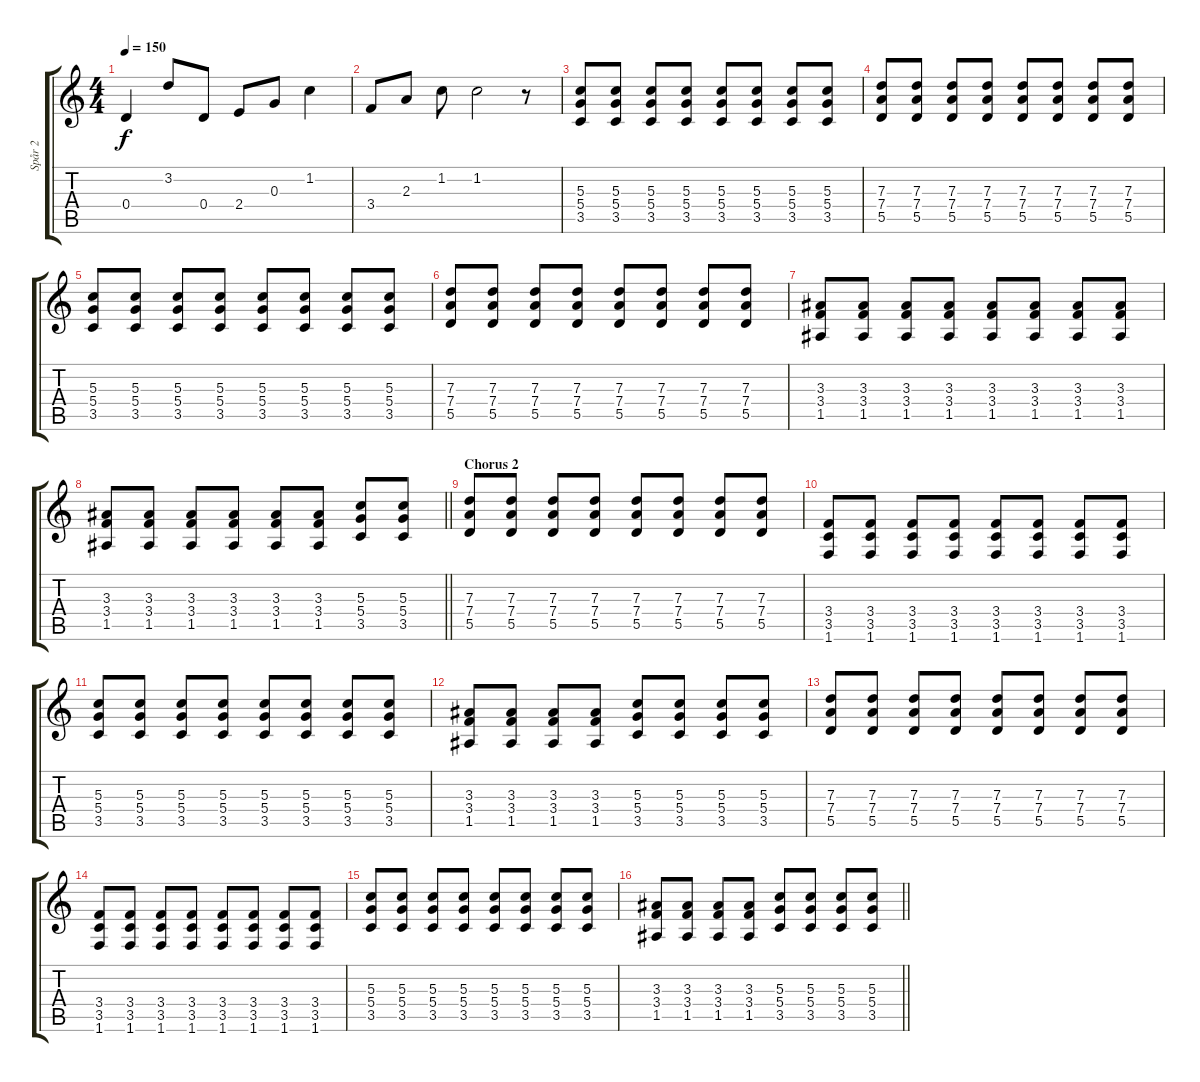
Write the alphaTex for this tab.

\track ("Spår 2" "Spår 2") {instrument distortionguitar}
\staff {score tabs}
\tuning (E4 B3 G3 D3 A2 E2) {hide}
\ts (4 4)
\tempo 150
\clef g2
\ks c
0.4.4{dy f} 3.2.8 0.4.8 2.4.8 0.3.8 1.2.4 |
3.4.8 2.3.8 1.2.8 1.2.2 r.8 |
(5.3 5.4 3.5).8 (5.3 5.4 3.5).8 (5.3 5.4 3.5).8 (5.3 5.4 3.5).8 (5.3 5.4 3.5).8 (5.3 5.4 3.5).8 (5.3 5.4 3.5).8 (5.3 5.4 3.5).8 |
(7.3 7.4 5.5).8 (7.3 7.4 5.5).8 (7.3 7.4 5.5).8 (7.3 7.4 5.5).8 (7.3 7.4 5.5).8 (7.3 7.4 5.5).8 (7.3 7.4 5.5).8 (7.3 7.4 5.5).8 |
(5.3 5.4 3.5).8 (5.3 5.4 3.5).8 (5.3 5.4 3.5).8 (5.3 5.4 3.5).8 (5.3 5.4 3.5).8 (5.3 5.4 3.5).8 (5.3 5.4 3.5).8 (5.3 5.4 3.5).8 |
(7.3 7.4 5.5).8 (7.3 7.4 5.5).8 (7.3 7.4 5.5).8 (7.3 7.4 5.5).8 (7.3 7.4 5.5).8 (7.3 7.4 5.5).8 (7.3 7.4 5.5).8 (7.3 7.4 5.5).8 |
(3.3 3.4 1.5).8 (3.3 3.4 1.5).8 (3.3 3.4 1.5).8 (3.3 3.4 1.5).8 (3.3 3.4 1.5).8 (3.3 3.4 1.5).8 (3.3 3.4 1.5).8 (3.3 3.4 1.5).8 |
\barLineRight lightlight
(3.3 3.4 1.5).8 (3.3 3.4 1.5).8 (3.3 3.4 1.5).8 (3.3 3.4 1.5).8 (3.3 3.4 1.5).8 (3.3 3.4 1.5).8 (5.3 5.4 3.5).8 (5.3 5.4 3.5).8 |
\section ("" "Chorus 2")
(7.3 7.4 5.5).8 (7.3 7.4 5.5).8 (7.3 7.4 5.5).8 (7.3 7.4 5.5).8 (7.3 7.4 5.5).8 (7.3 7.4 5.5).8 (7.3 7.4 5.5).8 (7.3 7.4 5.5).8 |
(3.4 3.5 1.6).8 (3.4 3.5 1.6).8 (3.4 3.5 1.6).8 (3.4 3.5 1.6).8 (3.4 3.5 1.6).8 (3.4 3.5 1.6).8 (3.4 3.5 1.6).8 (3.4 3.5 1.6).8 |
(5.3 5.4 3.5).8 (5.3 5.4 3.5).8 (5.3 5.4 3.5).8 (5.3 5.4 3.5).8 (5.3 5.4 3.5).8 (5.3 5.4 3.5).8 (5.3 5.4 3.5).8 (5.3 5.4 3.5).8 |
(3.3 3.4 1.5).8 (3.3 3.4 1.5).8 (3.3 3.4 1.5).8 (3.3 3.4 1.5).8 (5.3 5.4 3.5).8 (5.3 5.4 3.5).8 (5.3 5.4 3.5).8 (5.3 5.4 3.5).8 |
(7.3 7.4 5.5).8 (7.3 7.4 5.5).8 (7.3 7.4 5.5).8 (7.3 7.4 5.5).8 (7.3 7.4 5.5).8 (7.3 7.4 5.5).8 (7.3 7.4 5.5).8 (7.3 7.4 5.5).8 |
(3.4 3.5 1.6).8 (3.4 3.5 1.6).8 (3.4 3.5 1.6).8 (3.4 3.5 1.6).8 (3.4 3.5 1.6).8 (3.4 3.5 1.6).8 (3.4 3.5 1.6).8 (3.4 3.5 1.6).8 |
(5.3 5.4 3.5).8 (5.3 5.4 3.5).8 (5.3 5.4 3.5).8 (5.3 5.4 3.5).8 (5.3 5.4 3.5).8 (5.3 5.4 3.5).8 (5.3 5.4 3.5).8 (5.3 5.4 3.5).8 |
\barLineRight lightlight
(3.3 3.4 1.5).8 (3.3 3.4 1.5).8 (3.3 3.4 1.5).8 (3.3 3.4 1.5).8 (5.3 5.4 3.5).8 (5.3 5.4 3.5).8 (5.3 5.4 3.5).8 (5.3 5.4 3.5).8
